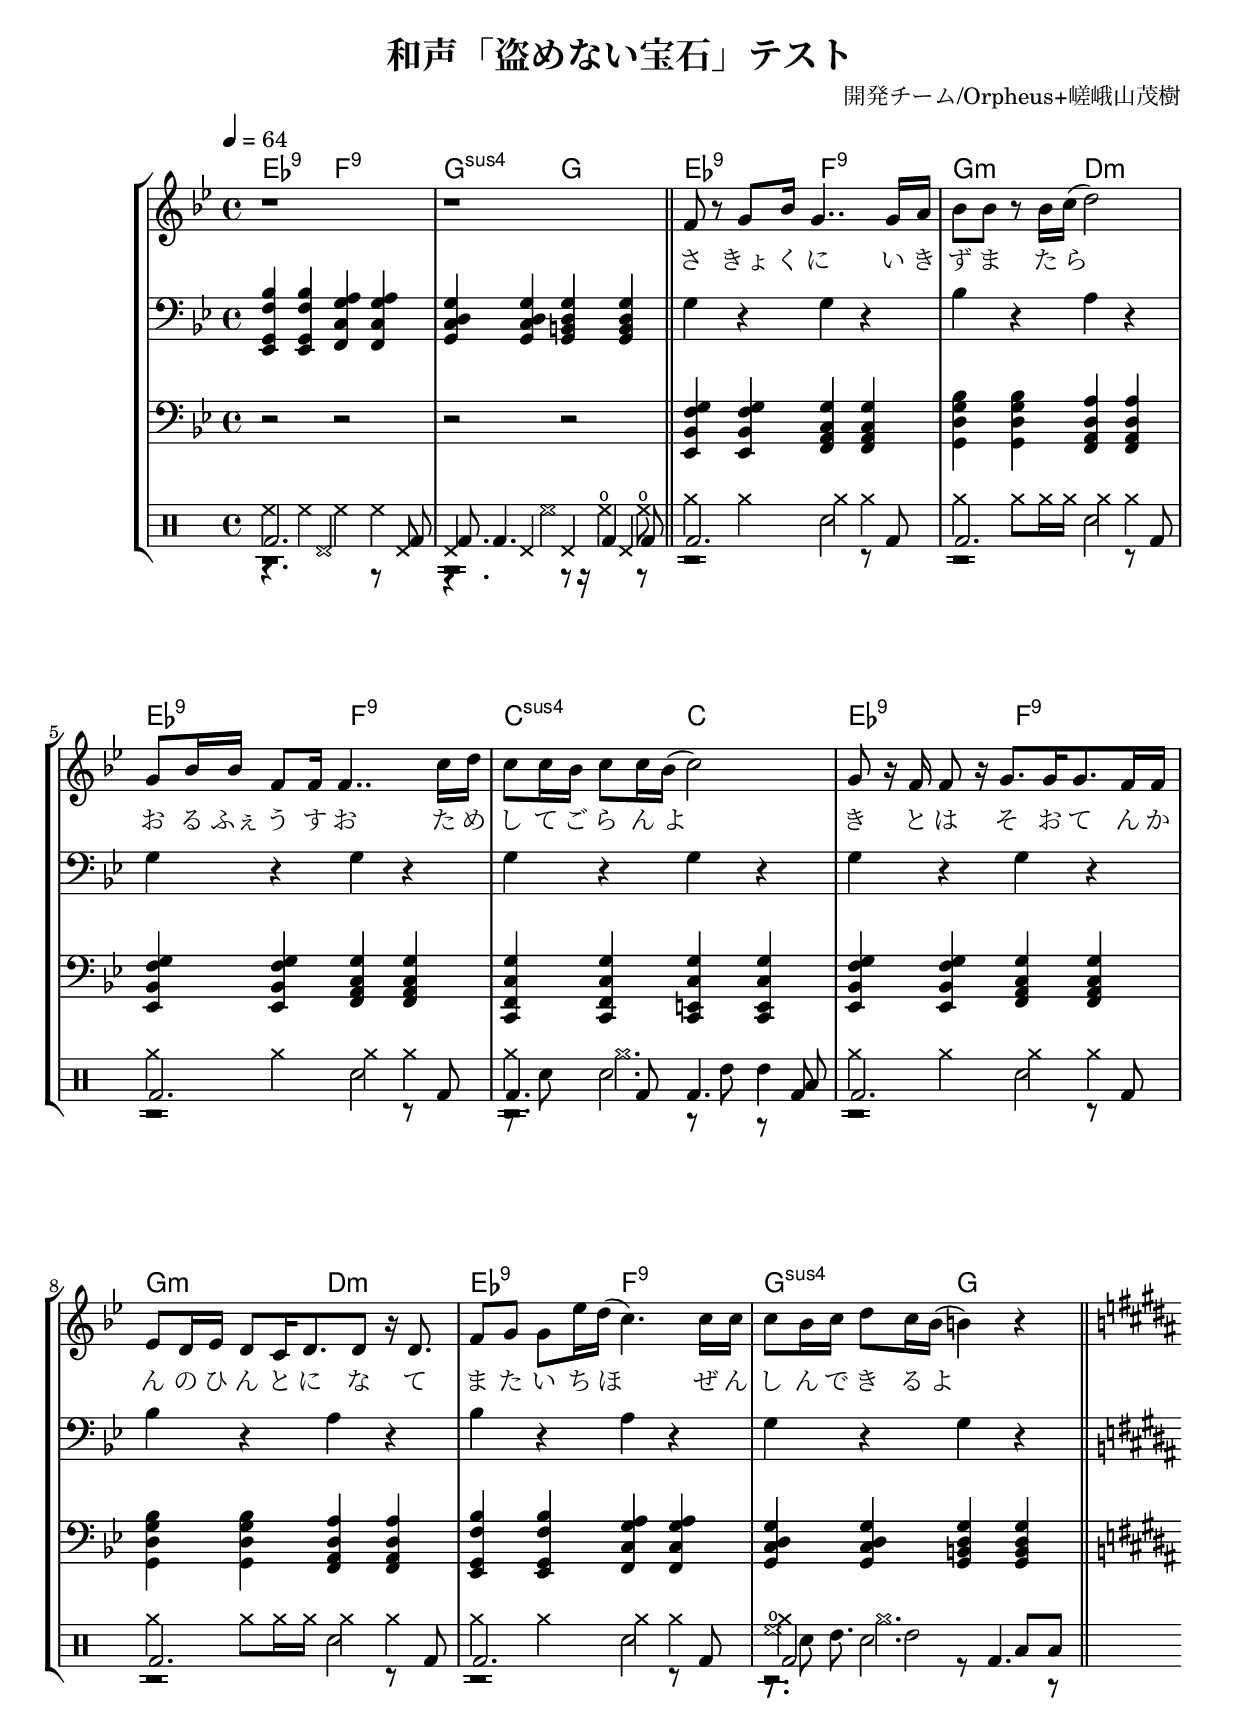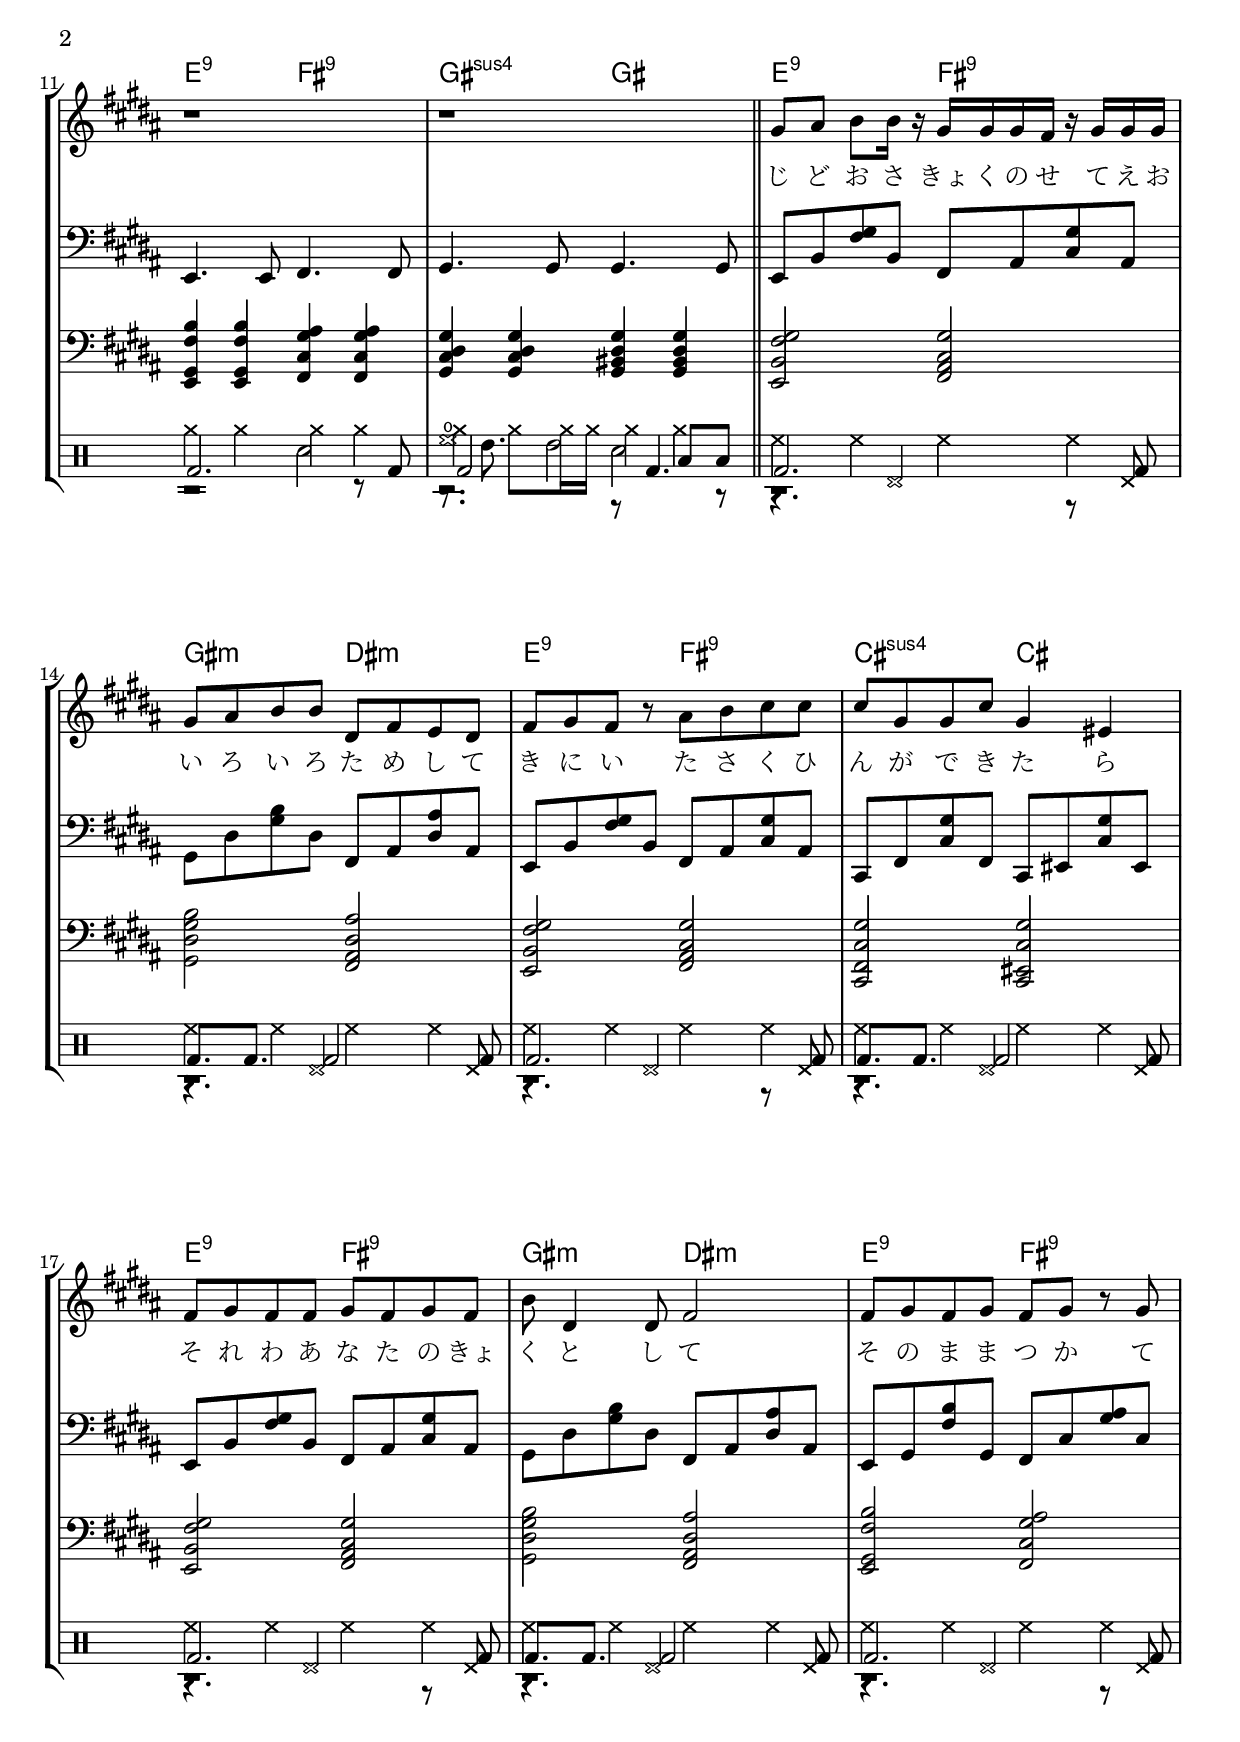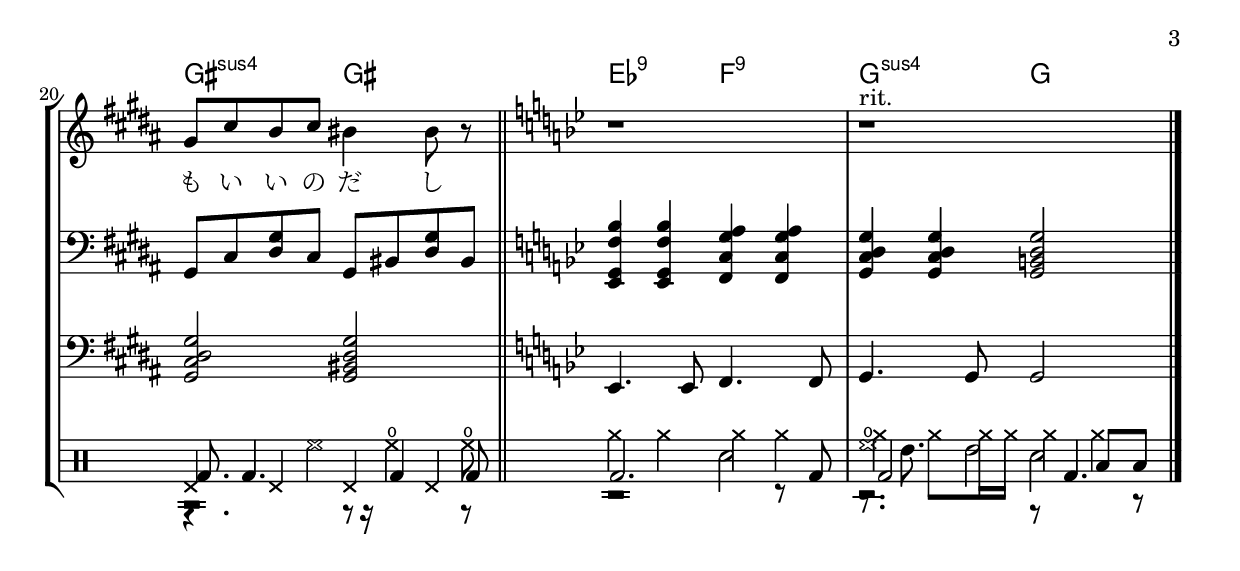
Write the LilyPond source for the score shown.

\version "2.12.1"

\header {
	title = \markup {和声「盗めない宝石」テスト}
	composer = \markup \center-column {開発チーム/Orpheus+嵯峨山茂樹}
}

harmony = \chordmode {
	es2:9 f:9 g:sus4 g 

	es:9 f:9 g:m d:m es:9 f:9 c:sus4 c es:9 f:9 g:m d:m es:9 f:9 g:sus4 g 

	e:9 fis:9 gis:sus4 gis 

	e:9 fis:9 gis:m dis:m e:9 fis:9 cis:sus4 cis e:9 fis:9 gis:m dis:m e:9 fis:9 gis:sus4 gis 

	es:9 f:9 g:sus4 g 
}

melody = {
	\key bes \major
	\tempo 4 = 64
	r1 | r1   
	\set Staff.midiInstrument = #"fss0.32"
	 f'8  r8  g'8  bes'16  g'4..  g'16  a'16 
	bes'8  bes'8  r8  bes'16  c''16  (d''2) 
	g'8  bes'16  bes'16  f'8  f'16  f'4..  c''16  d''16 
	c''8  c''16  bes'16  c''8  c''16  bes'16  (c''2) 
	g'8  r16  f'16  f'8  r16  g'8.  g'16  g'8.  f'16  f'16 
	es'8  d'16  es'16  d'8  c'16  d'8.  d'8  r16  d'8. 
	f'8  g'8  g'8  es''16  d''16  (c''4.)  c''16  c''16 
	c''8  bes'16  c''16  d''8  c''16  bes'16  (b'4)  	r4 	\key b \major
	r1 | r1   
	\set Staff.midiInstrument = #"fss0.32"
	 gis'8  ais'8  b'8  b'16  r16  gis'16  gis'16  gis'16  fis'16  r16  gis'16  gis'16  gis'16 
	gis'8  ais'8  b'8  b'8  dis'8  fis'8  e'8  dis'8 
	fis'8  gis'8  fis'8  r8  ais'8  b'8  cis''8  cis''8 
	cis''8  gis'8  gis'8  cis''8  gis'4  eis'4 
	fis'8  gis'8  fis'8  fis'8  gis'8  fis'8  gis'8  fis'8 
	b'8  dis'4  dis'8  fis'2 
	fis'8  gis'8  fis'8  gis'8  fis'8  gis'8  r8  gis'8 
	gis'8  cis''8  b'8  cis''8  bis'4  bis'8  	r8 	\key bes \major
	r1 | r1^"rit." \bar "|."
}

words = \lyricmode {
	
	さ  きょ  く  に  い  き  ず  ま  た  ら  お  る  ふぇ  う  す  お  た  め  し  て  ご  ら  ん  よ  き  と  は  そ  お  て  ん  か  ん  の  ひ  ん  と  に  な  て  ま  た  い  ち  ほ  ぜ  ん  し  ん  で  き  る  よ  
	
	じ  ど  お  さ  きょ  く  の  せ  て  え  お  い  ろ  い  ろ  た  め  し  て  き  に  い  た  さ  く  ひ  ん  が  で  き  た  ら  そ  れ  わ  あ  な  た  の  きょ  く  と  し  て  そ  の  ま  ま  つ  か  て  も  い  い  の  だ  し  
	
}

tempochange = {
	\tempo 4 = 64
	r1 | r1 \bar "||"
	\tempo 4 = 64
	r1 | r1 | r1 | r1 | r1 | r1 | r1 | r1 \bar "||"
	\tempo 4 = 64
	r1 | r1 \bar "||"
	\tempo 4 = 64
	r1 | r1 | r1 | r1 | r1 | r1 | r1 | r1 \bar "||"
	\tempo 4 = 64
	r1 | \tempo 4 = 48 r2 \tempo 4 = 42 r2 \bar "|."
}

mainacc = {
	\clef bass
	\set Staff.midiInstrument = #"Acoustic grand"
	\key bes \major
	\tempo 4 = 64
	<es, g, f bes>4 <es, g, f bes>4
	<f, c g a>4 <f, c g a>4
	<g, c d g>4 <g, c d g>4
	<g, b, d g>4 <g, b, d g>4
	\bar "||"

	\set Staff.midiInstrument = #"Vibraphone"
	g4 r4
	g4 r4
	bes4 r4
	a4 r4
	g4 r4
	g4 r4
	g4 r4
	g4 r4
	g4 r4
	g4 r4
	bes4 r4
	a4 r4
	bes4 r4
	a4 r4
	g4 r4
	g4 r4
	\bar "||"

	\set Staff.midiInstrument = #"Rock Organ"
	\key b \major
	e,4.e,8
	fis,4.fis,8
	gis,4.gis,8
	gis,4.gis,8
	\bar "||"

	\set Staff.midiInstrument = #"Electric Piano 1"
	e,8 b, <fis gis> b,
	fis,8 ais, <cis gis> ais,
	gis,8 dis <gis b> dis
	fis,8 ais, <dis ais> ais,
	e,8 b, <fis gis> b,
	fis,8 ais, <cis gis> ais,
	cis,8 fis, <cis gis> fis,
	cis,8 eis, <cis gis> eis,
	e,8 b, <fis gis> b,
	fis,8 ais, <cis gis> ais,
	gis,8 dis <gis b> dis
	fis,8 ais, <dis ais> ais,
	e,8 gis, <fis b> gis,
	fis,8 cis <gis ais> cis
	gis,8 cis <dis gis> cis
	gis,8 bis, <dis gis> bis,
	\bar "||"

	\set Staff.midiInstrument = #"Acoustic grand"
	\key bes \major
	<es, g, f bes>4 <es, g, f bes>4
	<f, c g a>4 <f, c g a>4
	<g, c d g>4 <g, c d g>4
	<g, b, d g>2
	\bar "|."
}

subacc = {
	\clef bass
	\set Staff.midiInstrument = #"Acoustic grand"
	\key bes \major
	\tempo 4 = 64
	r2
	r2
	r2
	r2
	\bar "||"

	\set Staff.midiInstrument = #"Acoustic grand"
	<es, bes, f g>4 <es, bes, f g>4
	<f, a, c g>4 <f, a, c g>4
	<g, d g bes>4 <g, d g bes>4
	<f, a, d a>4 <f, a, d a>4
	<es, bes, f g>4 <es, bes, f g>4
	<f, a, c g>4 <f, a, c g>4
	<c, f, c g>4 <c, f, c g>4
	<c, e, c g>4 <c, e, c g>4
	<es, bes, f g>4 <es, bes, f g>4
	<f, a, c g>4 <f, a, c g>4
	<g, d g bes>4 <g, d g bes>4
	<f, a, d a>4 <f, a, d a>4
	<es, g, f bes>4 <es, g, f bes>4
	<f, c g a>4 <f, c g a>4
	<g, c d g>4 <g, c d g>4
	<g, b, d g>4 <g, b, d g>4
	\bar "||"

	\set Staff.midiInstrument = #"Acoustic grand"
	\key b \major
	<e, gis, fis b>4 <e, gis, fis b>4
	<fis, cis gis ais>4 <fis, cis gis ais>4
	<gis, cis dis gis>4 <gis, cis dis gis>4
	<gis, bis, dis gis>4 <gis, bis, dis gis>4
	\bar "||"

	\set Staff.midiInstrument = #"Acoustic grand"
	<e, b, fis gis>2
	<fis, ais, cis gis>2
	<gis, dis gis b>2
	<fis, ais, dis ais>2
	<e, b, fis gis>2
	<fis, ais, cis gis>2
	<cis, fis, cis gis>2
	<cis, eis, cis gis>2
	<e, b, fis gis>2
	<fis, ais, cis gis>2
	<gis, dis gis b>2
	<fis, ais, dis ais>2
	<e, gis, fis b>2
	<fis, cis gis ais>2
	<gis, cis dis gis>2
	<gis, bis, dis gis>2
	\bar "||"

	\set Staff.midiInstrument = #"Rock Organ"
	\key bes \major
	es,4.es,8
	f,4.f,8
	g,4.g,8
	g,2
	\bar "|."
}

percA = {
	\drummode {
	r1  |r2 r8 hho4 hho8  \bar "||"
	cymr4 cymr4 cymr4 cymr4  |cymr4 cymr8 cymr16 cymr16 cymr4 cymr4  |cymr4 cymr4 cymr4 cymr4  |cymr4 cymr2.  |cymr4 cymr4 cymr4 cymr4  |cymr4 cymr8 cymr16 cymr16 cymr4 cymr4  |cymr4 cymr4 cymr4 cymr4  |cymr4 cymr2.  \bar "||"
	cymr4 cymr4 cymr4 cymr4  |cymr4 cymr8 cymr16 cymr16 cymr4 cymr4  \bar "||"
	r1  |r1  |r1  |r1  |r1  |r1  |r1  |r2 r8 hho4 hho8  \bar "||"
	cymr4 cymr4 cymr4 cymr4  |cymr4 cymr8 cymr16 cymr16 cymr4 cymr4  \bar "|."
	}
}

percB = {
	\drummode {
	r4. hhp2 hhp8  |hhp4 hhp4 hhp4 hhp4  \bar "||"
	r2 sn2  |r2 sn2  |r2 sn2  |r8 sn8 sn2.  |r2 sn2  |r2 sn2  |r2 sn2  |r8 sn8 sn2.  \bar "||"
	r2 sn2  |r2 sn2  \bar "||"
	r4. hhp2 hhp8  |r4. hhp2 hhp8  |r4. hhp2 hhp8  |r4. hhp2 hhp8  |r4. hhp2 hhp8  |r4. hhp2 hhp8  |r4. hhp2 hhp8  |hhp4 hhp4 hhp4 hhp4  \bar "||"
	r2 sn2  |r2 sn2  \bar "|."
	}
}

percC = {
	\drummode {
	hh4 hh4 hh4 hh4  |r4. hh2 r8  \bar "||"
	bd2. r8 bd8  |bd2. r8 bd8  |bd2. r8 bd8  |bd4. bd8 bd4. bd8  |bd2. r8 bd8  |bd2. r8 bd8  |bd2. r8 bd8  |bd2 r8 bd4.  \bar "||"
	bd2. r8 bd8  |bd2 r8 bd4.  \bar "||"
	hh4 hh4 hh4 hh4  |hh4 hh4 hh4 hh4  |hh4 hh4 hh4 hh4  |hh4 hh4 hh4 hh4  |hh4 hh4 hh4 hh4  |hh4 hh4 hh4 hh4  |hh4 hh4 hh4 hh4  |r4. hh2 r8  \bar "||"
	bd2. r8 bd8  |bd2 r8 bd4.  \bar "|."
	}
}

percD = {
	\drummode {
	bd2. r8 bd8  |bd8. bd4. r16 bd4 bd8  \bar "||"
	r1 |r1 |r1 |r2 r8 tommh8 tommh4  |r1 |r1 |r1 |r8. tommh8. tommh2 r8  \bar "||"
	r1 |r8. tommh8. tommh2 r8  \bar "||"
	bd2. r8 bd8  |bd8. bd8. bd2 bd8  |bd2. r8 bd8  |bd8. bd8. bd2 bd8  |bd2. r8 bd8  |bd8. bd8. bd2 bd8  |bd2. r8 bd8  |bd8. bd4. r16 bd4 bd8  \bar "||"
	r1 |r8. tommh8. tommh2 r8  \bar "|."
	}
}

percE = {
	\drummode {
	r1 | r1 \bar "||"
	r1 |r1 |r1 |r2. r8 toml8  |r1 |r1 |r1 |r2. toml8 toml8  \bar "||"
	r1 |r2. toml8 toml8  \bar "||"
	r1 | r1 | r1 | r1 | r1 | r1 | r1 | r1 \bar "||"
	r1 |r2. toml8 toml8  \bar "|."
	}
}

percF = {
	\drummode {
	r1 | r1 \bar "||"
	r1 |r1 |r1 |r1 |r1 |r1 |r1 |hho1  \bar "||"
	r1 |hho1  \bar "||"
	r1 | r1 | r1 | r1 | r1 | r1 | r1 | r1 \bar "||"
	r1 |hho1  \bar "|."
	}
}

\score {
	<<
		\new StaffGroup <<
			\new ChordNames {\harmony}
			\new Voice = "melody" {\melody}
			\new Lyrics \lyricsto "melody" \words
			\new Staff = "mainacc" {\mainacc}
			\new Staff = "subacc" {\subacc}
			\new DrumStaff <<
				\new DrumVoice {\percA}
				\new DrumVoice {\percB}
				\new DrumVoice {\percC}
				\new DrumVoice {\percD}
				\new DrumVoice {\percE}
				\new DrumVoice {\percF}
			>>
		>>
	>>
	\layout { }
}
